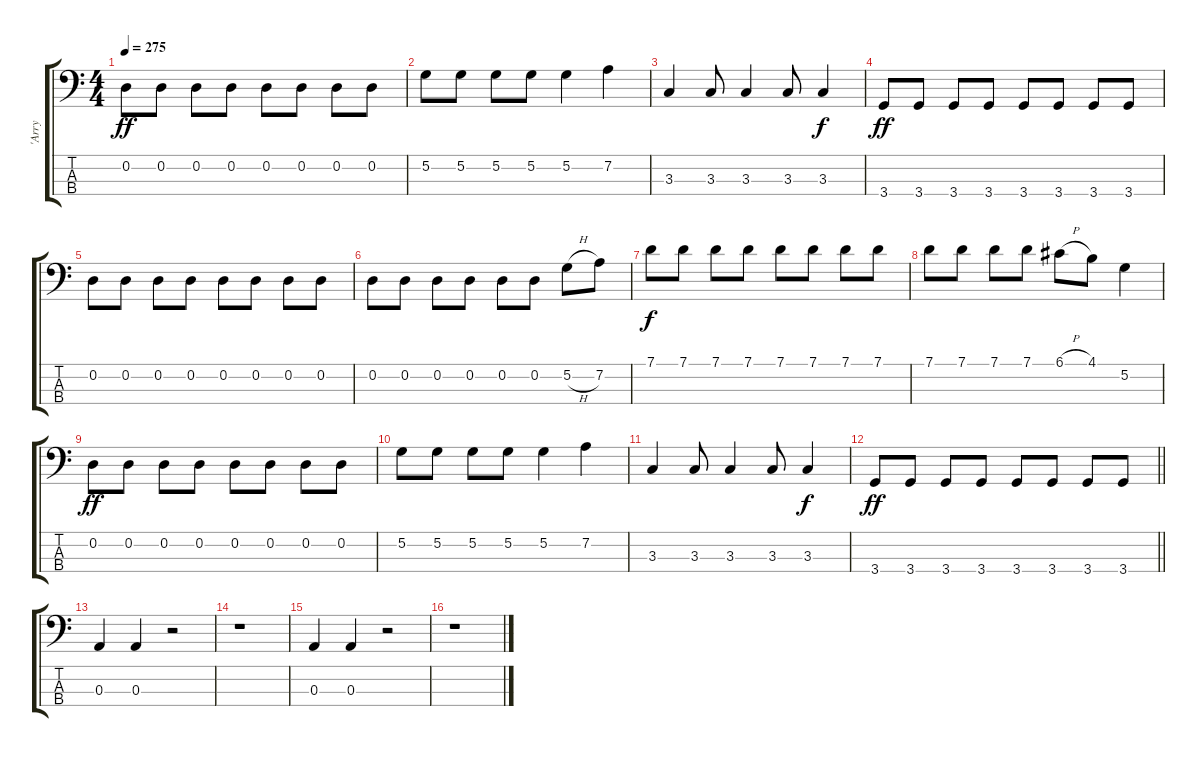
\track ("'Arry" "'Arry") {instrument electricbassfinger}
\staff {score tabs}
\tuning (G2 D2 A1 E1) {hide}
\ts (4 4)
\tempo 275
\clef f4
\ks c
0.2.8{dy ff} 0.2.8 0.2.8 0.2.8 0.2.8 0.2.8 0.2.8 0.2.8 |
5.2.8 5.2.8 5.2.8 5.2.8 5.2.4 7.2.4 |
3.3.4 3.3.8 3.3.4 3.3.8 3.3.4{dy f} |
3.4.8{dy ff} 3.4.8 3.4.8 3.4.8 3.4.8 3.4.8 3.4.8 3.4.8 |
0.2.8 0.2.8 0.2.8 0.2.8 0.2.8 0.2.8 0.2.8 0.2.8 |
0.2.8 0.2.8 0.2.8 0.2.8 0.2.8 0.2.8 5.2{h}.8 7.2.8 |
7.1.8{dy f} 7.1.8 7.1.8 7.1.8 7.1.8 7.1.8 7.1.8 7.1.8 |
7.1.8 7.1.8 7.1.8 7.1.8 6.1{h}.8 4.1.8 5.2.4 |
0.2.8{dy ff} 0.2.8 0.2.8 0.2.8 0.2.8 0.2.8 0.2.8 0.2.8 |
5.2.8 5.2.8 5.2.8 5.2.8 5.2.4 7.2.4 |
3.3.4 3.3.8 3.3.4 3.3.8 3.3.4{dy f} |
\barLineRight lightlight
3.4.8{dy ff} 3.4.8 3.4.8 3.4.8 3.4.8 3.4.8 3.4.8 3.4.8 |
0.3.4 0.3.4 r.2 |
r.1 |
0.3.4 0.3.4 r.2 |
r.1
